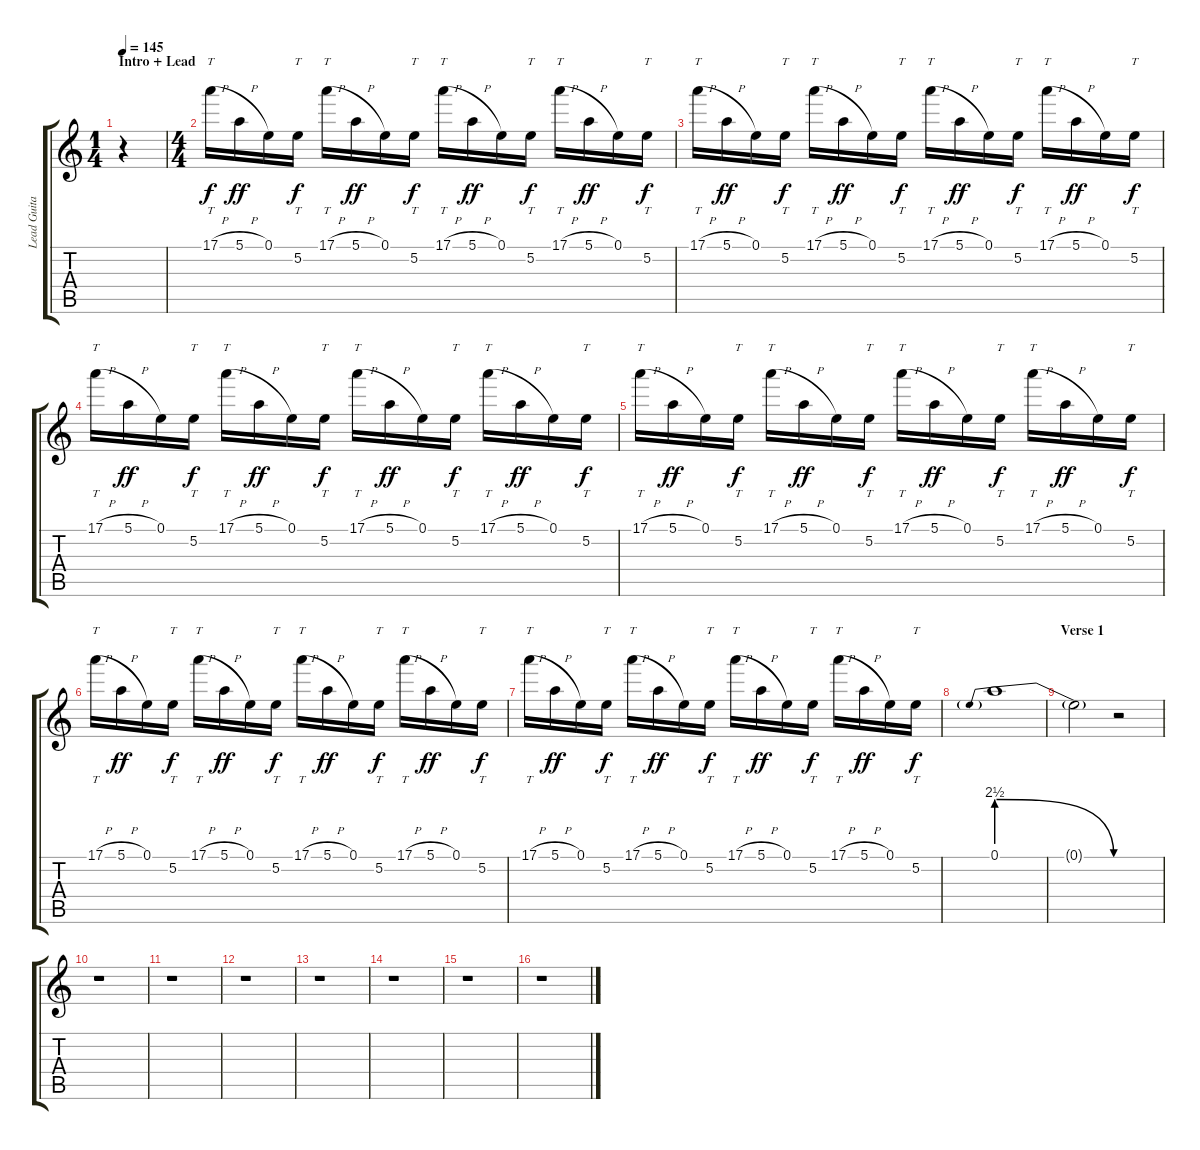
\track ("Lead Guitar" "Lead Guita") {instrument distortionguitar}
\staff {score tabs}
\tuning (E4 B3 G3 D3 A2 E2) {hide}
\ts (1 4)
\section ("" "Intro + Lead")
\tempo 145
\clef g2
\ks c
r.4{dy f instrument distortionguitar} |
\ts (4 4)
17.1{h}.16{tt} 5.1{h}.16{dy ff} 0.1.16 5.2.16{tt dy f} 17.1{h}.16{tt} 5.1{h}.16{dy ff} 0.1.16 5.2.16{tt dy f} 17.1{h}.16{tt} 5.1{h}.16{dy ff} 0.1.16 5.2.16{tt dy f} 17.1{h}.16{tt} 5.1{h}.16{dy ff} 0.1.16 5.2.16{tt dy f} |
17.1{h}.16{tt} 5.1{h}.16{dy ff} 0.1.16 5.2.16{tt dy f} 17.1{h}.16{tt} 5.1{h}.16{dy ff} 0.1.16 5.2.16{tt dy f} 17.1{h}.16{tt} 5.1{h}.16{dy ff} 0.1.16 5.2.16{tt dy f} 17.1{h}.16{tt} 5.1{h}.16{dy ff} 0.1.16 5.2.16{tt dy f} |
17.1{h}.16{tt} 5.1{h}.16{dy ff} 0.1.16 5.2.16{tt dy f} 17.1{h}.16{tt} 5.1{h}.16{dy ff} 0.1.16 5.2.16{tt dy f} 17.1{h}.16{tt} 5.1{h}.16{dy ff} 0.1.16 5.2.16{tt dy f} 17.1{h}.16{tt} 5.1{h}.16{dy ff} 0.1.16 5.2.16{tt dy f} |
17.1{h}.16{tt} 5.1{h}.16{dy ff} 0.1.16 5.2.16{tt dy f} 17.1{h}.16{tt} 5.1{h}.16{dy ff} 0.1.16 5.2.16{tt dy f} 17.1{h}.16{tt} 5.1{h}.16{dy ff} 0.1.16 5.2.16{tt dy f} 17.1{h}.16{tt} 5.1{h}.16{dy ff} 0.1.16 5.2.16{tt dy f} |
17.1{h}.16{tt} 5.1{h}.16{dy ff} 0.1.16 5.2.16{tt dy f} 17.1{h}.16{tt} 5.1{h}.16{dy ff} 0.1.16 5.2.16{tt dy f} 17.1{h}.16{tt} 5.1{h}.16{dy ff} 0.1.16 5.2.16{tt dy f} 17.1{h}.16{tt} 5.1{h}.16{dy ff} 0.1.16 5.2.16{tt dy f} |
17.1{h}.16{tt} 5.1{h}.16{dy ff} 0.1.16 5.2.16{tt dy f} 17.1{h}.16{tt} 5.1{h}.16{dy ff} 0.1.16 5.2.16{tt dy f} 17.1{h}.16{tt} 5.1{h}.16{dy ff} 0.1.16 5.2.16{tt dy f} 17.1{h}.16{tt} 5.1{h}.16{dy ff} 0.1.16 5.2.16{tt dy f} |
0.1{be (prebendrelease 0 10 60 0)}.1 |
\section ("" "Verse 1")
0.1{t}.2 r.2 |
r.1 |
r.1 |
r.1 |
r.1 |
r.1 |
r.1 |
r.1
